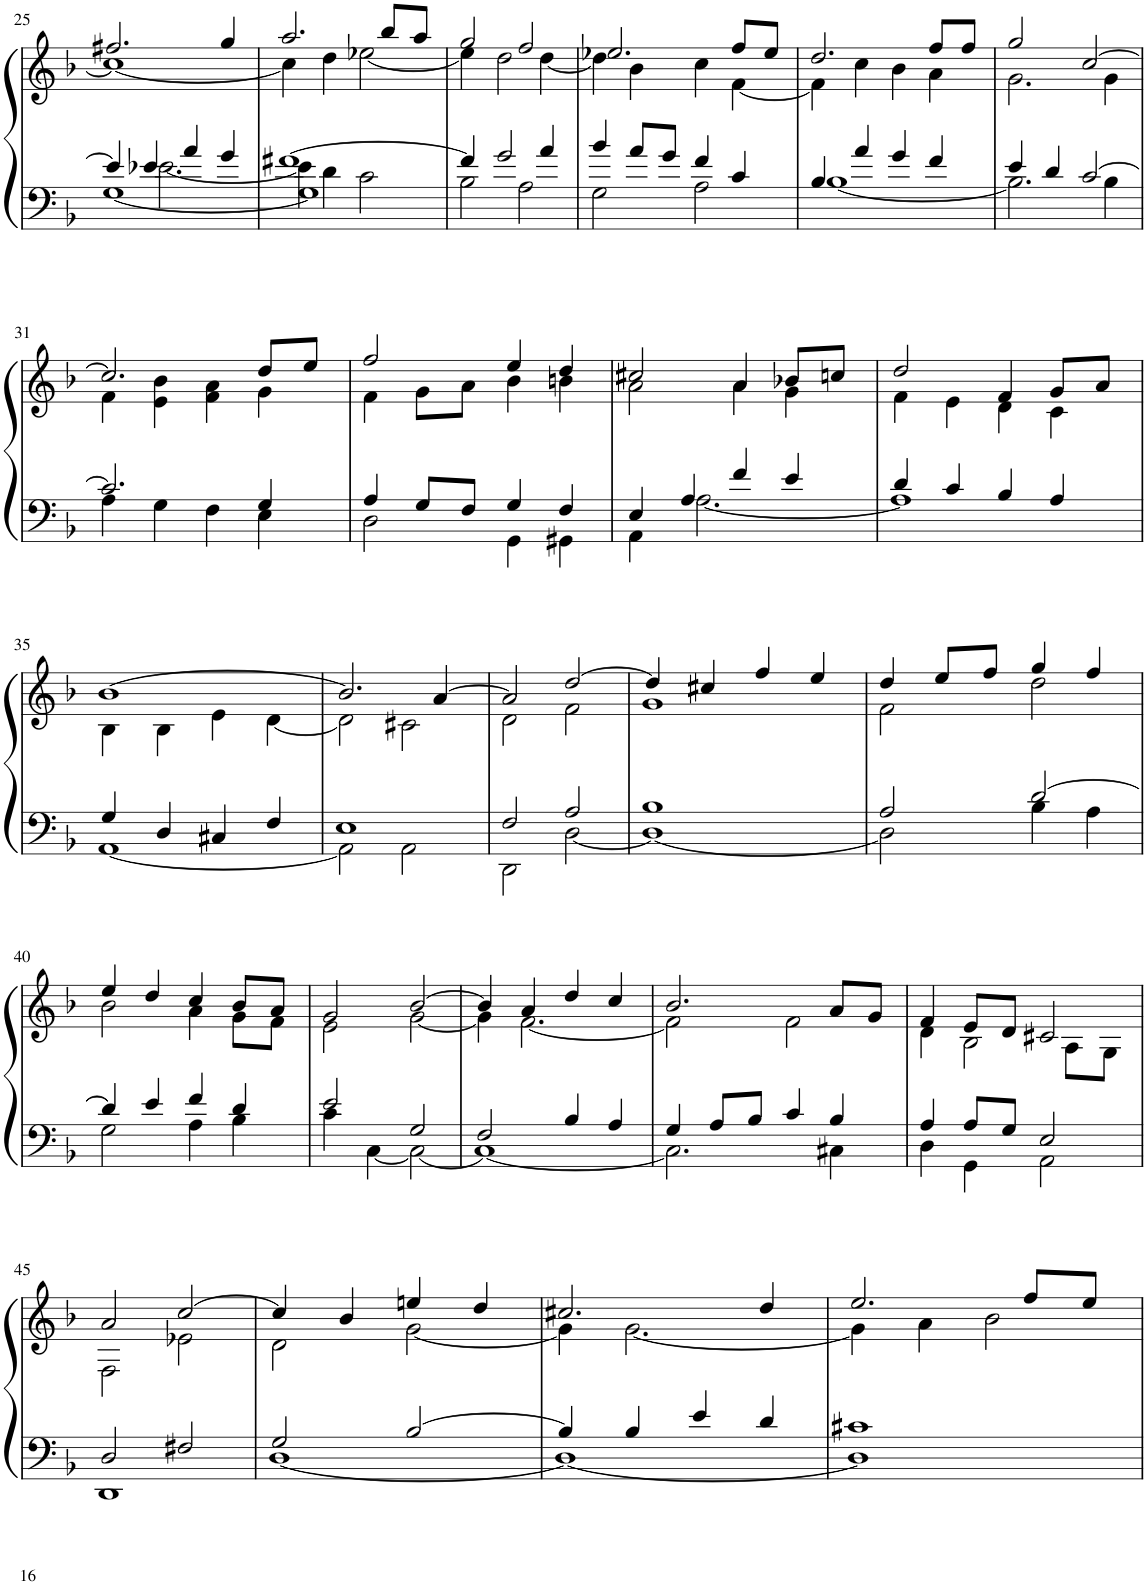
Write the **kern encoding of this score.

**kern	**kern
*part1	*part1
*staff2	*staff1
*I"Piano	*
*I'Pno	*
!!LO:PB:g=z
*clefF4	*clefG2
*k[b-]	*k[b-]
*M4/4	*M4/4
*met(c)	*met(c)
=25	=25
*^	*^
*	*^	*	*
4e-/]	[1G	4ryy	2.ff#X/	1cc_
4e-X/	.	[2.e-\	.	.
4a/	.	.	.	.
4g/	.	.	4gg/	.
=26	=26	=26	=26	=26
[1f#X	1G]	4e-\]	2.aa/	4cc\]
.	.	4d\	.	4dd\
.	.	2c\	.	[2ee-X\
.	.	.	8bb-/L	.
.	.	.	8aa/J	.
*	*v	*v	*	*
=27	=27	=27	=27
4f#/]	2B-\	2gg/	4ee-\]
2g/	.	.	2dd\
.	2A\	2ff/	.
4a/	.	.	[4dd\
=28	=28	=28	=28
4b-/	2G\	2.ee-X/	4dd\]
8a/L	.	.	4b-\
8g/J	.	.	.
4f/	2A\	.	4cc\
4c/	.	8ff/L	[4f\
.	.	8ee-/J	.
=29	=29	=29	=29
4B-/	[1B-	2.dd/	4f\]
4a/	.	.	4cc\
4g/	.	.	4b-\
4f/	.	8ff/L	4a\
.	.	8ff/J	.
=30	=30	=30	=30
4e/	2.B-\]	2gg/	2.g\
4d/	.	.	.
[2c/	.	[2cc/	.
.	4B-\	.	4g\
!!LO:LB:g=z	!!
=31	=31	=31	=31
2.c/]	4A\	2.cc/]	4f\
.	4G\	.	4e\ 4b-\
.	4F\	.	4f\ 4a\
4G/	4E\	8dd/L	4g\
.	.	8ee/J	.
=32	=32	=32	=32
4A/	2D\	2ff/	4f\
8G/L	.	.	8g\L
8F/J	.	.	8a\J
4G/	4GG\	4ee/	4b-\
4F/	4GG#X\	4dd/	4bn\
=33	=33	=33	=33
4E/	4AA\	2cc#X/	2a\
4A/	[2.A\	.	.
4f/	.	4a/	4a\
4e/	.	8b-X/L	4g\
.	.	8ccn/J	.
=34	=34	=34	=34
4d/	1A]	2dd/	4f\
4c/	.	.	4e\
4B-/	.	4f/	4d\
4A/	.	8g/L	4c\
.	.	8a/J	.
!!LO:LB:g=z	!!
=35	=35	=35	=35
4G/	[1AA	[1b-	4B-\
4D/	.	.	4B-\
4C#X/	.	.	4e\
4F/	.	.	[4d\
=36	=36	=36	=36
1E	2AA\]	2.b-/]	2d\]
.	2AA\	.	2c#X\
.	.	[4a/	.
=37	=37	=37	=37
2F/	2DD\	2a/]	2d\
2A/	[2D\	[2dd/	2f\
=38	=38	=38	=38
1B-	1D_	4dd/]	1g
.	.	4cc#X/	.
.	.	4ff/	.
.	.	4ee/	.
=39	=39	=39	=39
2A/	2D\]	4dd/	2f\
.	.	8ee/L	.
.	.	8ff/J	.
[2d/	4B-\	4gg/	2dd\
.	4A\	4ff/	.
!!LO:LB:g=z	!!
=40	=40	=40	=40
4d/]	2G\	4ee/	2b-\
4e/	.	4dd/	.
4f/	4A\	4cc/	4a\
4d/	4B-\	8b-/L	8g\L
.	.	8a/J	8f\J
=41	=41	=41	=41
2e/	4c\	2g/	2e\
.	[4C\	.	.
2G/	2C\_	[2b-/	[2g\
=42	=42	=42	=42
2F/	1C_	4b-/]	4g\]
.	.	4a/	[2.f\
4B-/	.	4dd/	.
4A/	.	4cc/	.
=43	=43	=43	=43
4G/	2.C\]	2.b-/	2f\]
8A/L	.	.	.
8B-/J	.	.	.
4c/	.	.	2f\
4B-/	4C#X\	8a/L	.
.	.	8g/J	.
=44	=44	=44	=44
4A/	4D\	4f/	4d\
8A/L	4GG\	8e/L	2B-\
8G/J	.	8d/J	.
2E/	2AA\	2c#X/	.
.	.	.	8A\L
.	.	.	8G\J
!!LO:LB:g=z	!!
=45	=45	=45	=45
2D/	1DD	2a/	2F\
2F#X/	.	[2cc/	2e-X\
=46	=46	=46	=46
2G/	[1D	4cc/]	2d\
.	.	4b-/	.
[2B-/	.	4een/	[2g\
.	.	4dd/	.
=47	=47	=47	=47
4B-/]	1D_	2.cc#X/	4g\]
4B-/	.	.	[2.g\
4e/	.	.	.
4d/	.	4dd/	.
=48	=48	=48	=48
1c#X	1D]	2.ee/	4g\]
.	.	.	4a\
.	.	.	2b-\
.	.	8ff/L	.
.	.	8ee/J	.
*v	*v	*	*
*	*v	*v
=	=
*-	*-
